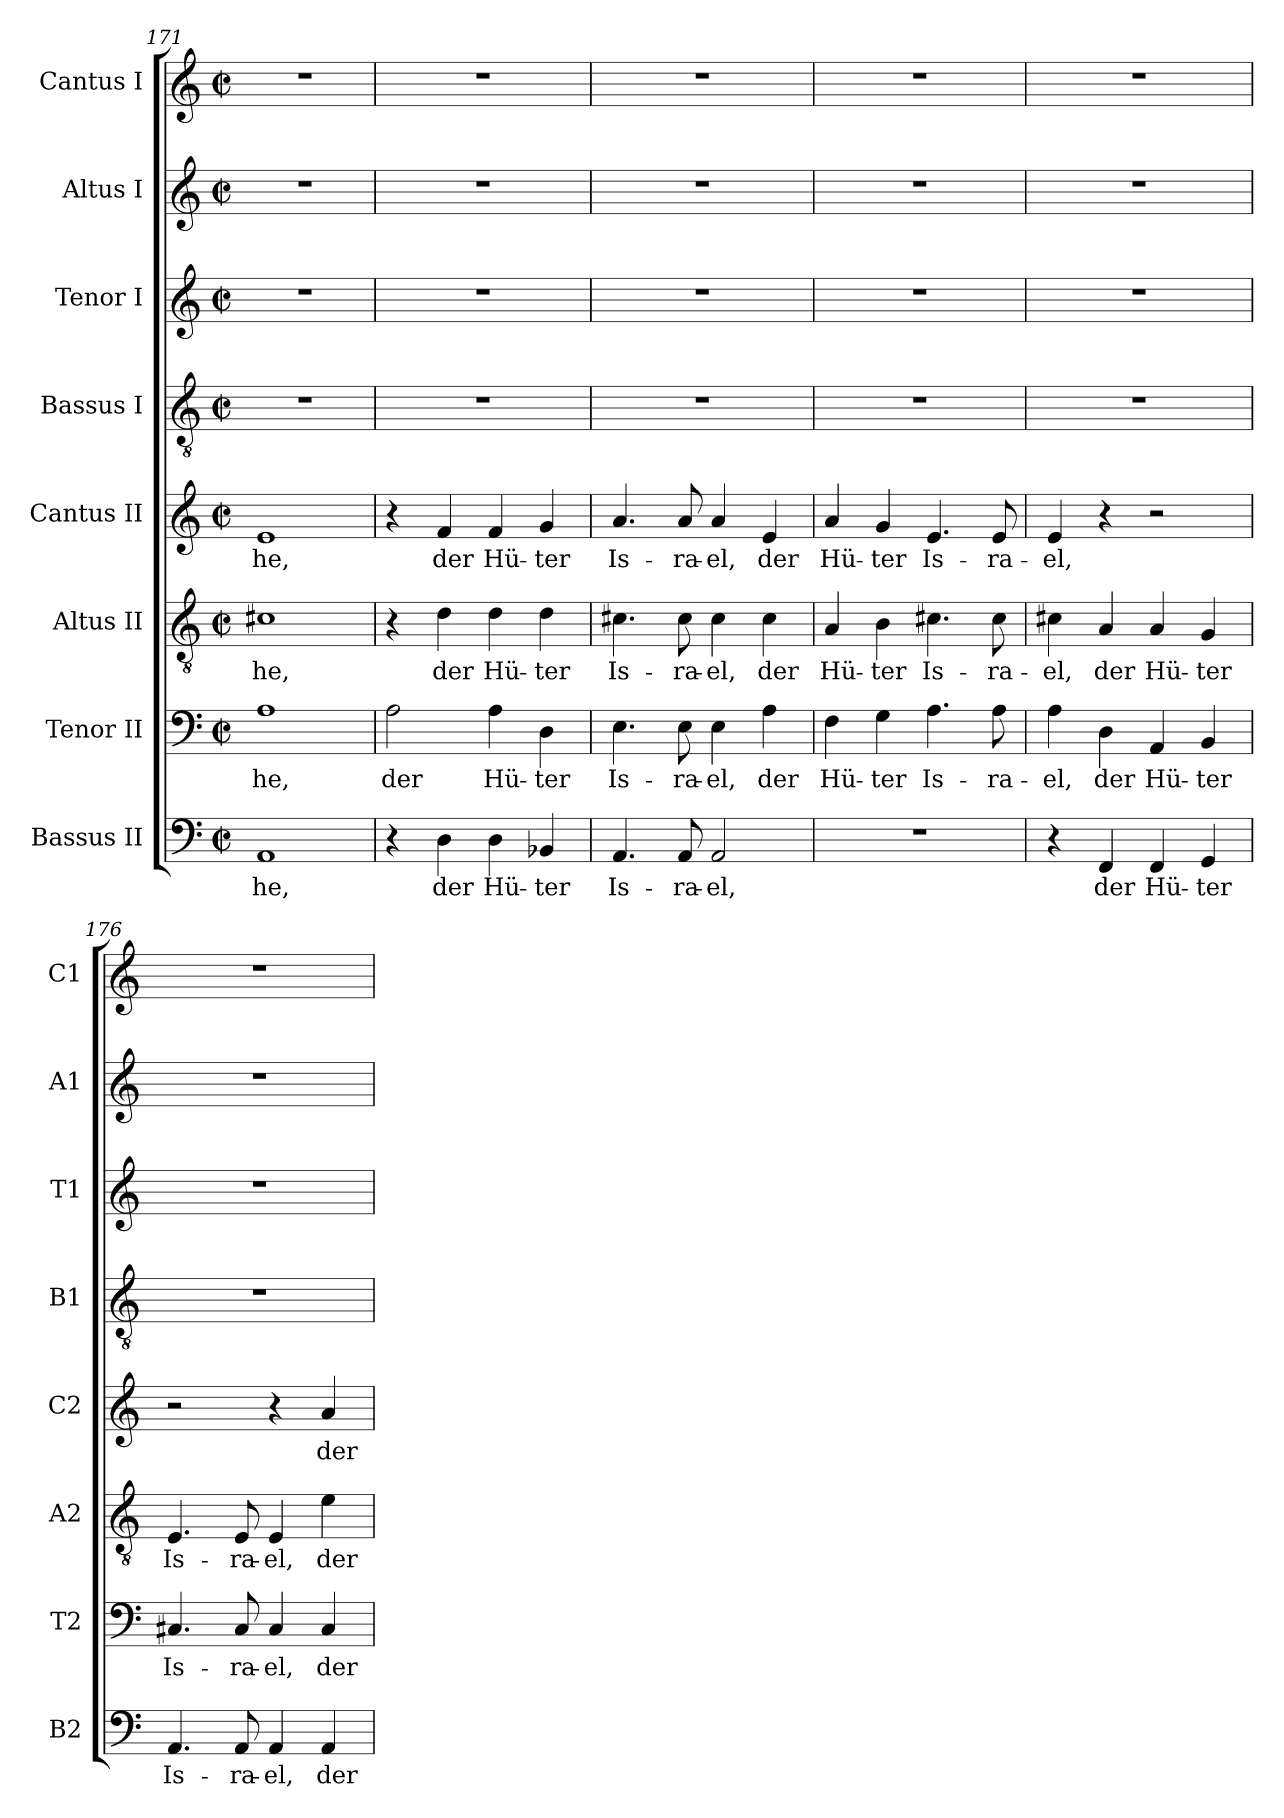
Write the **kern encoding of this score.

**kern	**text	**kern	**text	**kern	**text	**kern	**text	**kern	**kern	**kern	**kern
*part8	*part8	*part7	*part7	*part6	*part6	*part5	*part5	*part4	*part3	*part2	*part1
*staff8	*staff8	*staff7	*staff7	*staff6	*staff6	*staff5	*staff5	*staff4	*staff3	*staff2	*staff1
*I"Bassus II	*	*I"Tenor II	*	*I"Altus II	*	*I"Cantus II	*	*I"Bassus I	*I"Tenor I	*I"Altus I	*I"Cantus I
*I'B2	*	*I'T2	*	*I'A2	*	*I'C2	*	*I'B1	*I'T1	*I'A1	*I'C1
*clefF4	*	*clefF4	*	*clefGv2	*	*clefG2	*	*clefGv2	*clefG2	*clefG2	*clefG2
*k[]	*	*k[]	*	*k[]	*	*k[]	*	*k[]	*k[]	*k[]	*k[]
*C:	*	*C:	*	*C:	*	*C:	*	*C:	*C:	*C:	*C:
*M2/2	*	*M2/2	*	*M2/2	*	*M2/2	*	*M2/2	*M2/2	*M2/2	*M2/2
*met(c|)	*	*met(c|)	*	*met(c|)	*	*met(c|)	*	*met(c|)	*met(c|)	*met(c|)	*met(c|)
=171	=171	=171	=171	=171	=171	=171	=171	=171	=171	=171	=171
!	!LO:LY:b	!	!	!	!	!	!	!	!	!	!
!	!	!	!LO:LY:b	!	!	!	!	!	!	!	!
!	!	!	!	!	!LO:LY:b	!	!	!	!	!	!
!	!	!	!	!	!	!	!LO:LY:b	!	!	!	!
1AA	-he,	1A	-he,	1c#X	-he,	1e	-he,	1r	1r	1r	1r
!!LO:PB:g=z
=172	=172	=172	=172	=172	=172	=172	=172	=172	=172	=172	=172
!	!	!	!LO:LY:b	!	!	!	!	!	!	!	!
4r	.	2A\	der	4r	.	4r	.	1r	1r	1r	1r
!	!LO:LY:b	!	!	!	!	!	!	!	!	!	!
!	!	!	!	!	!LO:LY:b	!	!	!	!	!	!
!	!	!	!	!	!	!	!LO:LY:b	!	!	!	!
4D\	der	.	.	4d\	der	4f/	der	.	.	.	.
!	!LO:LY:b	!	!	!	!	!	!	!	!	!	!
!	!	!	!LO:LY:b	!	!	!	!	!	!	!	!
!	!	!	!	!	!LO:LY:b	!	!	!	!	!	!
!	!	!	!	!	!	!	!LO:LY:b	!	!	!	!
4D\	Hü-	4A\	Hü-	4d\	Hü-	4f/	Hü-	.	.	.	.
!	!LO:LY:b	!	!	!	!	!	!	!	!	!	!
!	!	!	!LO:LY:b	!	!	!	!	!	!	!	!
!	!	!	!	!	!LO:LY:b	!	!	!	!	!	!
!	!	!	!	!	!	!	!LO:LY:b	!	!	!	!
4BB-X/	-ter	4D\	-ter	4d\	-ter	4g/	-ter	.	.	.	.
=173	=173	=173	=173	=173	=173	=173	=173	=173	=173	=173	=173
!	!LO:LY:b	!	!	!	!	!	!	!	!	!	!
!	!	!	!LO:LY:b	!	!	!	!	!	!	!	!
!	!	!	!	!	!LO:LY:b	!	!	!	!	!	!
!	!	!	!	!	!	!	!LO:LY:b	!	!	!	!
4.AA/	Is-	4.E\	Is-	4.c#X\	Is-	4.a/	Is-	1r	1r	1r	1r
!	!LO:LY:b	!	!	!	!	!	!	!	!	!	!
!	!	!	!LO:LY:b	!	!	!	!	!	!	!	!
!	!	!	!	!	!LO:LY:b	!	!	!	!	!	!
!	!	!	!	!	!	!	!LO:LY:b	!	!	!	!
8AA/	-ra-	8E\	-ra-	8c#\	-ra-	8a/	-ra-	.	.	.	.
!	!LO:LY:b	!	!	!	!	!	!	!	!	!	!
!	!	!	!LO:LY:b	!	!	!	!	!	!	!	!
!	!	!	!	!	!LO:LY:b	!	!	!	!	!	!
!	!	!	!	!	!	!	!LO:LY:b	!	!	!	!
2AA/	-el,	4E\	-el,	4c#\	-el,	4a/	-el,	.	.	.	.
!	!	!	!LO:LY:b	!	!	!	!	!	!	!	!
!	!	!	!	!	!LO:LY:b	!	!	!	!	!	!
!	!	!	!	!	!	!	!LO:LY:b	!	!	!	!
.	.	4A\	der	4c#\	der	4e/	der	.	.	.	.
=174	=174	=174	=174	=174	=174	=174	=174	=174	=174	=174	=174
!	!	!	!LO:LY:b	!	!	!	!	!	!	!	!
!	!	!	!	!	!LO:LY:b	!	!	!	!	!	!
!	!	!	!	!	!	!	!LO:LY:b	!	!	!	!
1r	.	4F\	Hü-	4A/	Hü-	4a/	Hü-	1r	1r	1r	1r
!	!	!	!LO:LY:b	!	!	!	!	!	!	!	!
!	!	!	!	!	!LO:LY:b	!	!	!	!	!	!
!	!	!	!	!	!	!	!LO:LY:b	!	!	!	!
.	.	4G\	-ter	4B\	-ter	4g/	-ter	.	.	.	.
!	!	!	!LO:LY:b	!	!	!	!	!	!	!	!
!	!	!	!	!	!LO:LY:b	!	!	!	!	!	!
!	!	!	!	!	!	!	!LO:LY:b	!	!	!	!
.	.	4.A\	Is-	4.c#X\	Is-	4.e/	Is-	.	.	.	.
!	!	!	!LO:LY:b	!	!	!	!	!	!	!	!
!	!	!	!	!	!LO:LY:b	!	!	!	!	!	!
!	!	!	!	!	!	!	!LO:LY:b	!	!	!	!
.	.	8A\	-ra-	8c#\	-ra-	8e/	-ra-	.	.	.	.
=175	=175	=175	=175	=175	=175	=175	=175	=175	=175	=175	=175
!	!	!	!LO:LY:b	!	!	!	!	!	!	!	!
!	!	!	!	!	!LO:LY:b	!	!	!	!	!	!
!	!	!	!	!	!	!	!LO:LY:b	!	!	!	!
4r	.	4A\	-el,	4c#X\	-el,	4e/	-el,	1r	1r	1r	1r
!	!LO:LY:b	!	!	!	!	!	!	!	!	!	!
!	!	!	!LO:LY:b	!	!	!	!	!	!	!	!
!	!	!	!	!	!LO:LY:b	!	!	!	!	!	!
4FF/	der	4D\	der	4A/	der	4r	.	.	.	.	.
!	!LO:LY:b	!	!	!	!	!	!	!	!	!	!
!	!	!	!LO:LY:b	!	!	!	!	!	!	!	!
!	!	!	!	!	!LO:LY:b	!	!	!	!	!	!
4FF/	Hü-	4AA/	Hü-	4A/	Hü-	2r	.	.	.	.	.
!	!LO:LY:b	!	!	!	!	!	!	!	!	!	!
!	!	!	!LO:LY:b	!	!	!	!	!	!	!	!
!	!	!	!	!	!LO:LY:b	!	!	!	!	!	!
4GG/	-ter	4BB/	-ter	4G/	-ter	.	.	.	.	.	.
=176	=176	=176	=176	=176	=176	=176	=176	=176	=176	=176	=176
!	!LO:LY:b	!	!	!	!	!	!	!	!	!	!
!	!	!	!LO:LY:b	!	!	!	!	!	!	!	!
!	!	!	!	!	!LO:LY:b	!	!	!	!	!	!
4.AA/	Is-	4.C#X/	Is-	4.E/	Is-	2r	.	1r	1r	1r	1r
!	!LO:LY:b	!	!	!	!	!	!	!	!	!	!
!	!	!	!LO:LY:b	!	!	!	!	!	!	!	!
!	!	!	!	!	!LO:LY:b	!	!	!	!	!	!
8AA/	-ra-	8C#/	-ra-	8E/	-ra-	.	.	.	.	.	.
!	!LO:LY:b	!	!	!	!	!	!	!	!	!	!
!	!	!	!LO:LY:b	!	!	!	!	!	!	!	!
!	!	!	!	!	!LO:LY:b	!	!	!	!	!	!
4AA/	-el,	4C#/	-el,	4E/	-el,	4r	.	.	.	.	.
!	!LO:LY:b	!	!	!	!	!	!	!	!	!	!
!	!	!	!LO:LY:b	!	!	!	!	!	!	!	!
!	!	!	!	!	!LO:LY:b	!	!	!	!	!	!
!	!	!	!	!	!	!	!LO:LY:b	!	!	!	!
4AA/	der	4C#/	der	4e\	der	4a/	der	.	.	.	.
=	=	=	=	=	=	=	=	=	=	=	=
*-	*-	*-	*-	*-	*-	*-	*-	*-	*-	*-	*-
